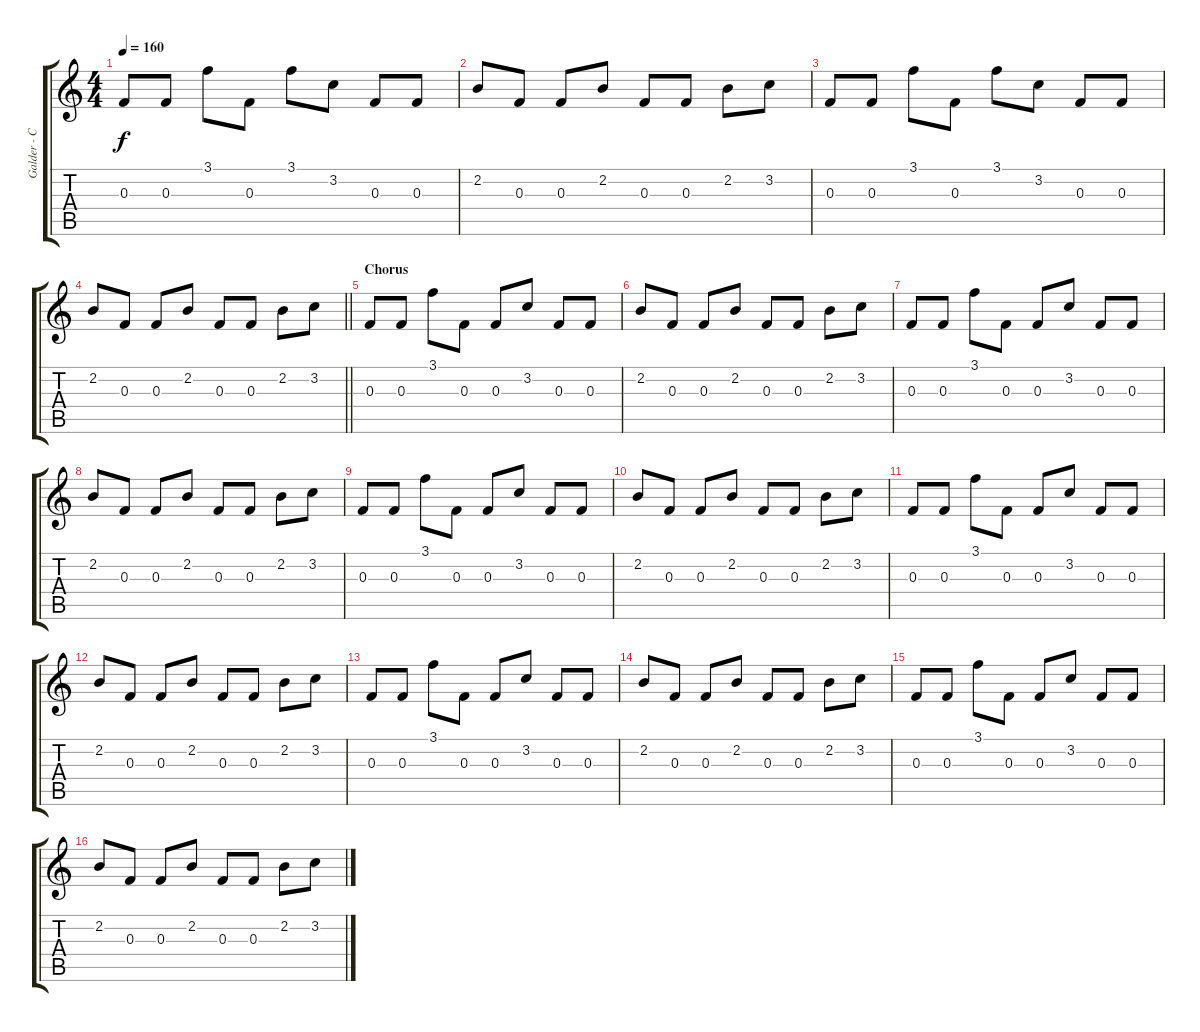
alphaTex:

\track ("Galder - Clean Guitar" "Galder - C") {instrument overdrivenguitar}
\staff {score tabs}
\tuning (D4 A3 F3 C3 G2 D2) {hide}
\ts (4 4)
\tempo 160
\clef g2
\ks c
0.3.8{dy f} 0.3.8 3.1.8 0.3.8 3.1.8 3.2.8 0.3.8 0.3.8 |
2.2.8 0.3.8 0.3.8 2.2.8 0.3.8 0.3.8 2.2.8 3.2.8 |
0.3.8 0.3.8 3.1.8 0.3.8 3.1.8 3.2.8 0.3.8 0.3.8 |
\barLineRight lightlight
2.2.8 0.3.8 0.3.8 2.2.8 0.3.8 0.3.8 2.2.8 3.2.8 |
\section ("" "Chorus")
0.3.8 0.3.8 3.1.8 0.3.8 0.3.8 3.2.8 0.3.8 0.3.8 |
2.2.8 0.3.8 0.3.8 2.2.8 0.3.8 0.3.8 2.2.8 3.2.8 |
0.3.8 0.3.8 3.1.8 0.3.8 0.3.8 3.2.8 0.3.8 0.3.8 |
2.2.8 0.3.8 0.3.8 2.2.8 0.3.8 0.3.8 2.2.8 3.2.8 |
0.3.8 0.3.8 3.1.8 0.3.8 0.3.8 3.2.8 0.3.8 0.3.8 |
2.2.8 0.3.8 0.3.8 2.2.8 0.3.8 0.3.8 2.2.8 3.2.8 |
0.3.8 0.3.8 3.1.8 0.3.8 0.3.8 3.2.8 0.3.8 0.3.8 |
2.2.8 0.3.8 0.3.8 2.2.8 0.3.8 0.3.8 2.2.8 3.2.8 |
0.3.8 0.3.8 3.1.8 0.3.8 0.3.8 3.2.8 0.3.8 0.3.8 |
2.2.8 0.3.8 0.3.8 2.2.8 0.3.8 0.3.8 2.2.8 3.2.8 |
0.3.8 0.3.8 3.1.8 0.3.8 0.3.8 3.2.8 0.3.8 0.3.8 |
2.2.8 0.3.8 0.3.8 2.2.8 0.3.8 0.3.8 2.2.8 3.2.8
